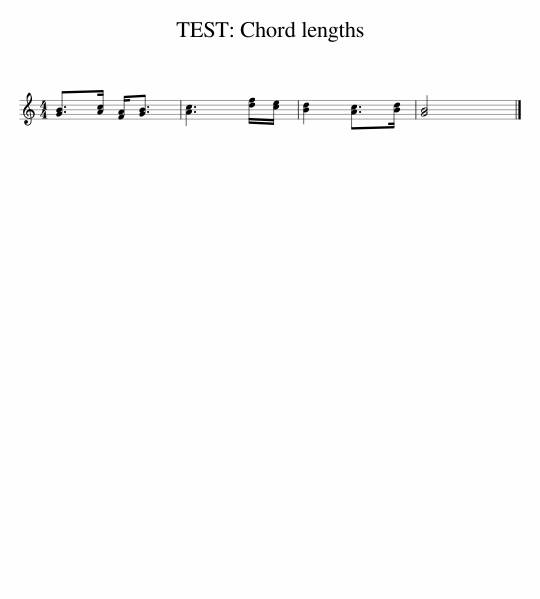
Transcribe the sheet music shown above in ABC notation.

X:1
L:1/8
M:4/4
I:linebreak $
K:C
V:1 treble
V:1
 [GB]>[Ac] [FA]<[GB] | [Ac]3 [df]/[ce]/ | [Bd]2 [Ac]>[Bd] | [GB]4 |] %4
